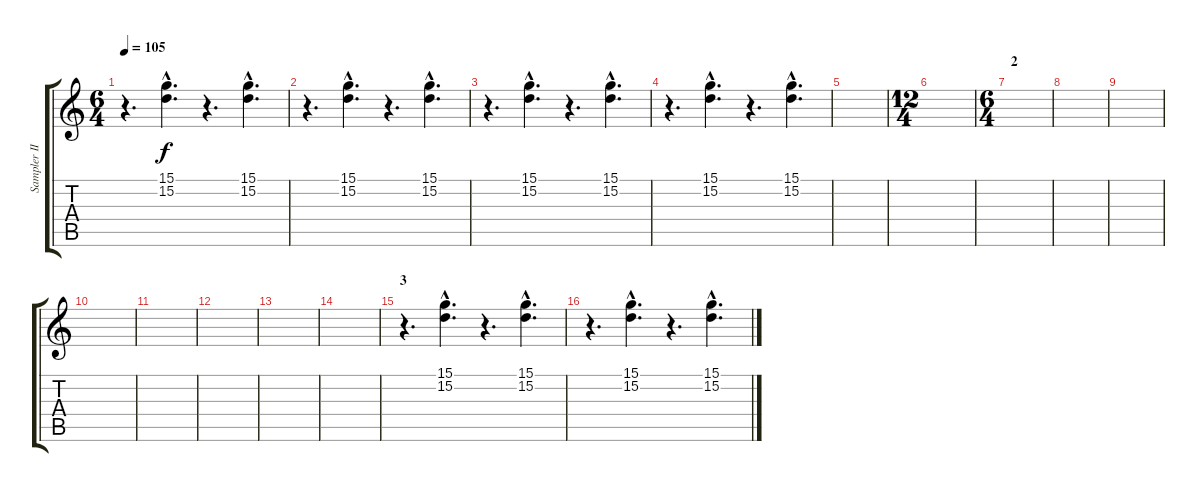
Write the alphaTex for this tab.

\track ("Sampler II" "Sampler II") {instrument pad3polysynth}
\staff {score tabs}
\tuning (E4 B3 G3 D3 A2 E2) {hide}
\ts (6 4)
\tempo 105
\clef g2
\ks c
r.4{d dy f} (15.1{hac} 15.2{hac}).4{d} r.4{d} (15.1{hac} 15.2{hac}).4{d} |
r.4{d} (15.1{hac} 15.2{hac}).4{d} r.4{d} (15.1{hac} 15.2{hac}).4{d} |
r.4{d} (15.1{hac} 15.2{hac}).4{d} r.4{d} (15.1{hac} 15.2{hac}).4{d} |
r.4{d} (15.1{hac} 15.2{hac}).4{d} r.4{d} (15.1{hac} 15.2{hac}).4{d} |
|
\ts (12 4)
|
\ts (6 4)
\section ("" "2")
|
|
|
|
|
|
|
|
\section ("" "3")
r.4{d} (15.1{hac} 15.2{hac}).4{d} r.4{d} (15.1{hac} 15.2{hac}).4{d} |
r.4{d} (15.1{hac} 15.2{hac}).4{d} r.4{d} (15.1{hac} 15.2{hac}).4{d}
